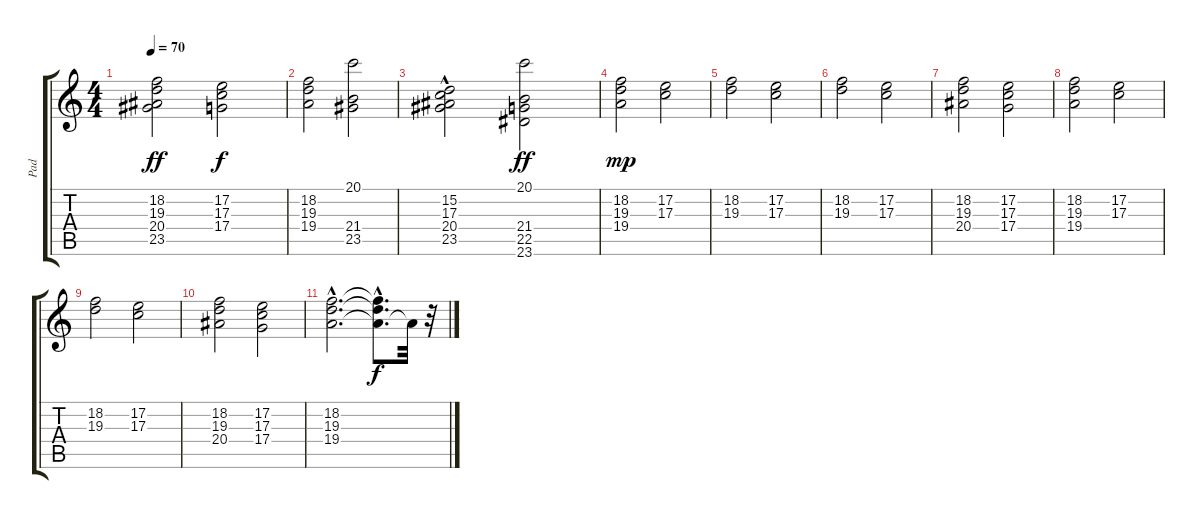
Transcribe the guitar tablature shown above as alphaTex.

\track ("Pad" "Pad") {instrument stringensemble2}
\staff {score tabs}
\tuning (E4 B3 G3 D3 A2 E2) {hide}
\ts (4 4)
\tempo 70
\clef g2
\ks c
(18.2 19.3 20.4 23.5).2{dy ff} (17.2 17.3 17.4).2{dy f} |
(18.2 19.3 19.4).2 (20.1 21.4 23.5).2 |
(15.2 17.3{hac} 20.4 23.5).2 (20.1 21.4 22.5 23.6).2{dy ff} |
(18.2 19.3 19.4).2{dy mp} (17.2 17.3).2 |
(18.2 19.3).2 (17.2 17.3).2 |
(18.2 19.3).2 (17.2 17.3).2 |
(18.2 19.3 20.4).2 (17.2 17.3 17.4).2 |
(18.2 19.3 19.4).2 (17.2 17.3).2 |
(18.2 19.3).2 (17.2 17.3).2 |
(18.2 19.3 20.4).2 (17.2 17.3 17.4).2 |
(18.2{hac} 19.3{hac} 19.4{hac}).2{d} (18.2{t} 19.3{t} 19.4{hac t}).8{d dy f} 19.4{t}.32 r.32
